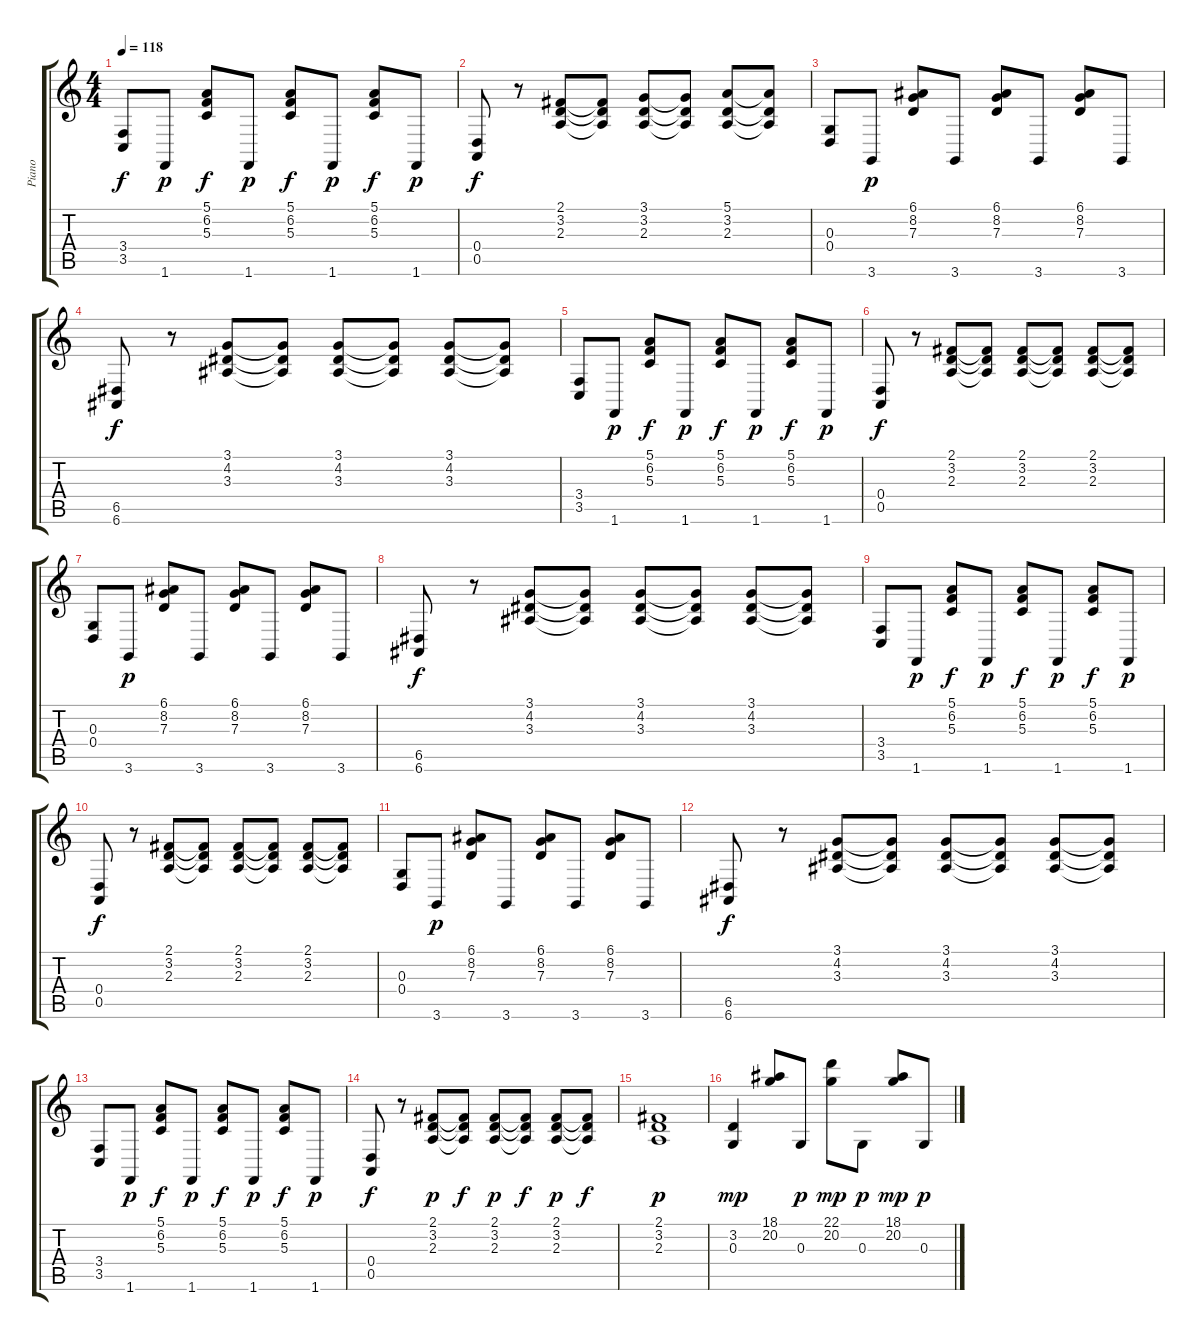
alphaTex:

\track ("Piano" "Piano") {instrument acousticgrandpiano}
\staff {score tabs}
\tuning (E4 B3 G3 D3 A2 E2) {hide}
\ts (4 4)
\tempo 118
\clef g2
\ks c
(3.4 3.5).8{dy f} 1.6.8{dy p} (5.1 6.2 5.3).8{dy f} 1.6.8{dy p} (5.1 6.2 5.3).8{dy f} 1.6.8{dy p} (5.1 6.2 5.3).8{dy f} 1.6.8{dy p} |
(0.4 0.5).8{dy f} r.8 (2.1 3.2 2.3).8 (2.1{t} 3.2{t} 2.3{t}).8 (3.1 3.2 2.3).8 (3.1{t} 3.2{t} 2.3{t}).8 (5.1 3.2 2.3).8 (5.1{t} 3.2{t} 2.3{t}).8 |
(0.3 0.4).8 3.6.8{dy p} (6.1 8.2 7.3).8 3.6.8 (6.1 8.2 7.3).8 3.6.8 (6.1 8.2 7.3).8 3.6.8 |
(6.5 6.6).8{dy f} r.8 (3.1 4.2 3.3).8 (3.1{t} 4.2{t} 3.3{t}).8 (3.1 4.2 3.3).8 (3.1{t} 4.2{t} 3.3{t}).8 (3.1 4.2 3.3).8 (3.1{t} 4.2{t} 3.3{t}).8 |
(3.4 3.5).8 1.6.8{dy p} (5.1 6.2 5.3).8{dy f} 1.6.8{dy p} (5.1 6.2 5.3).8{dy f} 1.6.8{dy p} (5.1 6.2 5.3).8{dy f} 1.6.8{dy p} |
(0.4 0.5).8{dy f} r.8 (2.1 3.2 2.3).8 (2.1{t} 3.2{t} 2.3{t}).8 (2.1 3.2 2.3).8 (2.1{t} 3.2{t} 2.3{t}).8 (2.1 3.2 2.3).8 (2.1{t} 3.2{t} 2.3{t}).8 |
(0.3 0.4).8 3.6.8{dy p} (6.1 8.2 7.3).8 3.6.8 (6.1 8.2 7.3).8 3.6.8 (6.1 8.2 7.3).8 3.6.8 |
(6.5 6.6).8{dy f} r.8 (3.1 4.2 3.3).8 (3.1{t} 4.2{t} 3.3{t}).8 (3.1 4.2 3.3).8 (3.1{t} 4.2{t} 3.3{t}).8 (3.1 4.2 3.3).8 (3.1{t} 4.2{t} 3.3{t}).8 |
(3.4 3.5).8 1.6.8{dy p} (5.1 6.2 5.3).8{dy f} 1.6.8{dy p} (5.1 6.2 5.3).8{dy f} 1.6.8{dy p} (5.1 6.2 5.3).8{dy f} 1.6.8{dy p} |
(0.4 0.5).8{dy f} r.8 (2.1 3.2 2.3).8 (2.1{t} 3.2{t} 2.3{t}).8 (2.1 3.2 2.3).8 (2.1{t} 3.2{t} 2.3{t}).8 (2.1 3.2 2.3).8 (2.1{t} 3.2{t} 2.3{t}).8 |
(0.3 0.4).8 3.6.8{dy p} (6.1 8.2 7.3).8 3.6.8 (6.1 8.2 7.3).8 3.6.8 (6.1 8.2 7.3).8 3.6.8 |
(6.5 6.6).8{dy f} r.8 (3.1 4.2 3.3).8 (3.1{t} 4.2{t} 3.3{t}).8 (3.1 4.2 3.3).8 (3.1{t} 4.2{t} 3.3{t}).8 (3.1 4.2 3.3).8 (3.1{t} 4.2{t} 3.3{t}).8 |
(3.4 3.5).8 1.6.8{dy p} (5.1 6.2 5.3).8{dy f} 1.6.8{dy p} (5.1 6.2 5.3).8{dy f} 1.6.8{dy p} (5.1 6.2 5.3).8{dy f} 1.6.8{dy p} |
(0.4 0.5).8{dy f} r.8 (2.1 3.2 2.3).8{dy p} (2.1{t} 3.2{t} 2.3{t}).8{dy f} (2.1 3.2 2.3).8{dy p} (2.1{t} 3.2{t} 2.3{t}).8{dy f} (2.1 3.2 2.3).8{dy p} (2.1{t} 3.2{t} 2.3{t}).8{dy f} |
(2.1 3.2 2.3).1{dy p} |
(3.2 0.3).4{dy mp} (18.1 20.2).8 0.3.8{dy p} (22.1 20.2).8{dy mp} 0.3.8{dy p} (18.1 20.2).8{dy mp} 0.3.8{dy p}
